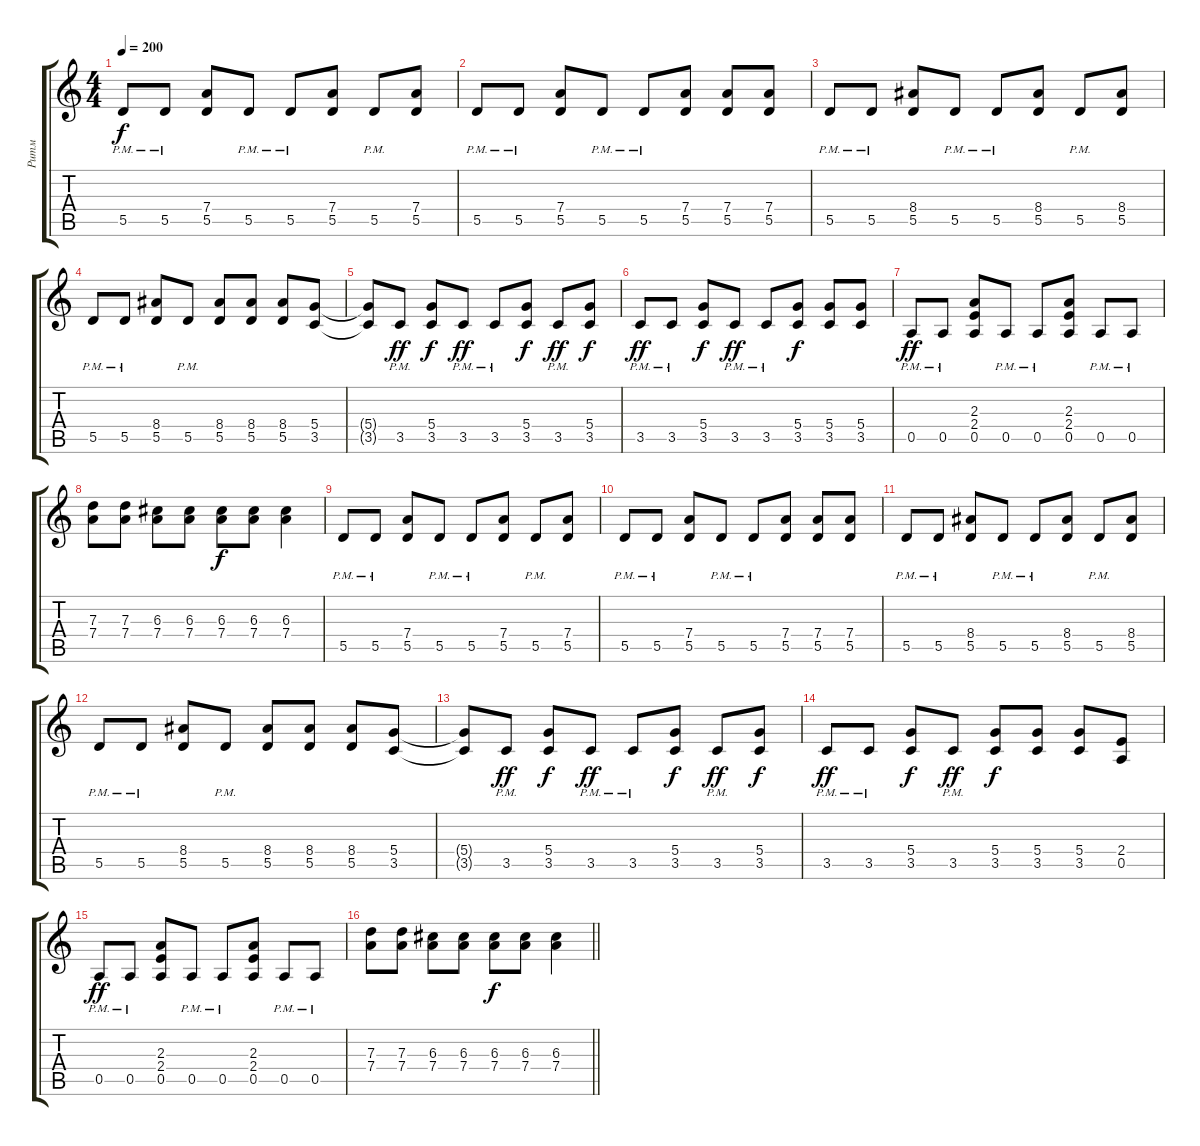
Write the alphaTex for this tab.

\track ("Ритм" "Ритм") {instrument distortionguitar}
\staff {score tabs}
\tuning (E4 B3 G3 D3 A2 E2) {hide}
\ts (4 4)
\tempo 200
\clef g2
\ks c
5.5{pm}.8{dy f} 5.5{pm}.8 (7.4 5.5).8 5.5{pm}.8 5.5{pm}.8 (7.4 5.5).8 5.5{pm}.8 (7.4 5.5).8 |
5.5{pm}.8 5.5{pm}.8 (7.4 5.5).8 5.5{pm}.8 5.5{pm}.8 (7.4 5.5).8 (7.4 5.5).8 (7.4 5.5).8 |
5.5{pm}.8 5.5{pm}.8 (8.4 5.5).8 5.5{pm}.8 5.5{pm}.8 (8.4 5.5).8 5.5{pm}.8 (8.4 5.5).8 |
5.5{pm}.8 5.5{pm}.8 (8.4 5.5).8 5.5{pm}.8 (8.4 5.5).8 (8.4 5.5).8 (8.4 5.5).8 (5.4 3.5).8 |
(5.4{t} 3.5{t}).8 3.5{pm}.8{dy ff} (5.4 3.5).8{dy f} 3.5{pm}.8{dy ff} 3.5{pm}.8 (5.4 3.5).8{dy f} 3.5{pm}.8{dy ff} (5.4 3.5).8{dy f} |
3.5{pm}.8{dy ff} 3.5{pm}.8 (5.4 3.5).8{dy f} 3.5{pm}.8{dy ff} 3.5{pm}.8 (5.4 3.5).8{dy f} (5.4 3.5).8 (5.4 3.5).8 |
0.5{pm}.8{dy ff} 0.5{pm}.8 (2.3 2.4 0.5).8 0.5{pm}.8 0.5{pm}.8 (2.3 2.4 0.5).8 0.5{pm}.8 0.5{pm}.8 |
(7.3 7.4).8 (7.3 7.4).8 (6.3 7.4).8 (6.3 7.4).8 (6.3 7.4).8{dy f} (6.3 7.4).8 (6.3 7.4).4 |
5.5{pm}.8 5.5{pm}.8 (7.4 5.5).8 5.5{pm}.8 5.5{pm}.8 (7.4 5.5).8 5.5{pm}.8 (7.4 5.5).8 |
5.5{pm}.8 5.5{pm}.8 (7.4 5.5).8 5.5{pm}.8 5.5{pm}.8 (7.4 5.5).8 (7.4 5.5).8 (7.4 5.5).8 |
5.5{pm}.8 5.5{pm}.8 (8.4 5.5).8 5.5{pm}.8 5.5{pm}.8 (8.4 5.5).8 5.5{pm}.8 (8.4 5.5).8 |
5.5{pm}.8 5.5{pm}.8 (8.4 5.5).8 5.5{pm}.8 (8.4 5.5).8 (8.4 5.5).8 (8.4 5.5).8 (5.4 3.5).8 |
(5.4{t} 3.5{t}).8 3.5{pm}.8{dy ff} (5.4 3.5).8{dy f} 3.5{pm}.8{dy ff} 3.5{pm}.8 (5.4 3.5).8{dy f} 3.5{pm}.8{dy ff} (5.4 3.5).8{dy f} |
3.5{pm}.8{dy ff} 3.5{pm}.8 (5.4 3.5).8{dy f} 3.5{pm}.8{dy ff} (5.4 3.5).8{dy f} (5.4 3.5).8 (5.4 3.5).8 (2.4 0.5).8 |
0.5{pm}.8{dy ff} 0.5{pm}.8 (2.3 2.4 0.5).8 0.5{pm}.8 0.5{pm}.8 (2.3 2.4 0.5).8 0.5{pm}.8 0.5{pm}.8 |
\barLineRight lightlight
(7.3 7.4).8 (7.3 7.4).8 (6.3 7.4).8 (6.3 7.4).8 (6.3 7.4).8{dy f} (6.3 7.4).8 (6.3 7.4).4
